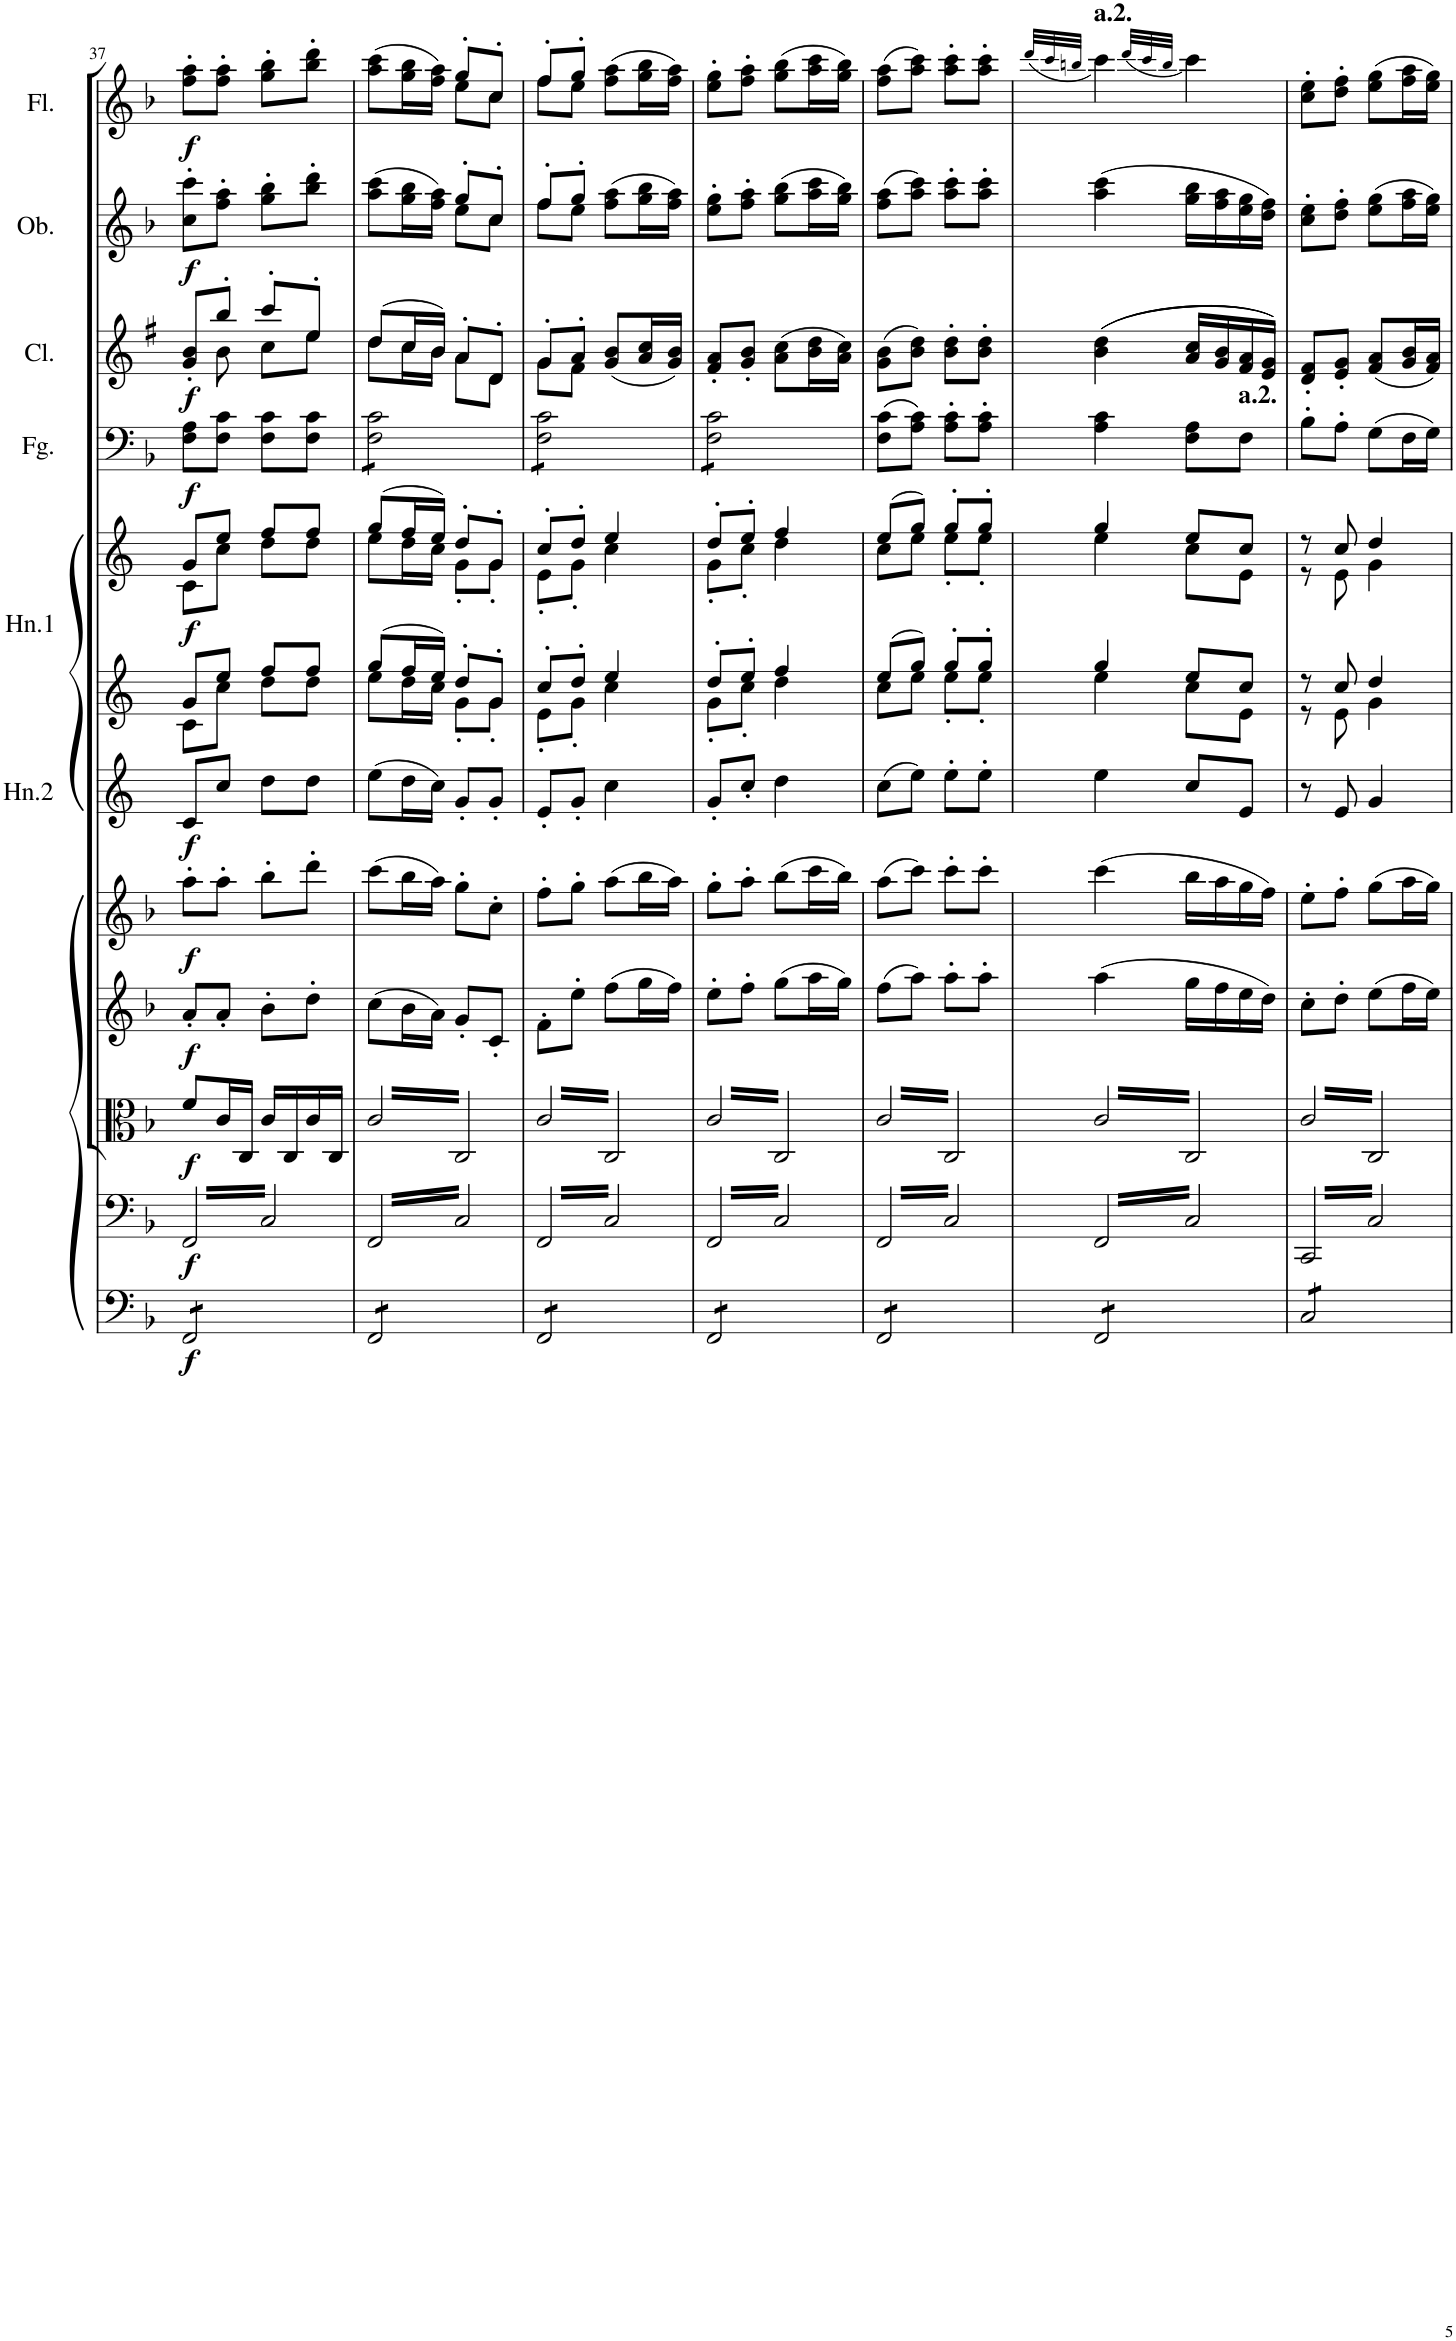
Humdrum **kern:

**kern	**dynam	**kern	**dynam	**kern	**dynam	**kern	**dynam	**kern	**dynam	**kern	**dynam	**kern	**kern	**dynam	**kern	**dynam	**kern	**dynam	**kern	**dynam	**kern	**dynam
*part12	*part12	*part11	*part11	*part10	*part10	*part9	*part9	*part8	*part8	*part7	*part7	*part6	*part5	*part5	*part4	*part4	*part3	*part3	*part2	*part2	*part1	*part1
*staff12	*staff12	*staff11	*staff11	*staff10	*staff10	*staff9	*staff9	*staff8	*staff8	*staff7	*staff7	*staff6	*staff5	*staff5	*staff4	*staff4	*staff3	*staff3	*staff2	*staff2	*staff1	*staff1
*I"Contrebasse	*	*I"Violoncelle	*	*I"Alto	*	*I"Violon II	*	*I"Violon I	*	*I"Cor 2 F	*	*I"Cor 1 F	*I"Cor 1 F	*	*I"Bassons	*	*I"Clarinettes Bb	*	*I"Hautbois	*	*I"Flûtes	*
*I'Cb	*	*I'Vc	*	*	*	*I'Vln	*	*I'Vln	*	*	*	*	*	*	*	*	*I'Cl.	*	*	*	*I'Fl.	*
!!LO:PB:g=z
*clefF4	*	*clefF4	*	*clefC3	*	*clefG2	*	*clefG2	*	*clefG2	*	*clefG2	*clefG2	*	*clefF4	*	*clefG2	*	*clefG2	*	*clefG2	*
*Trd7c12	*	*	*	*	*	*	*	*	*	*Trd4c7	*	*Trd4c7	*Trd4c7	*	*	*	*Trd1c2	*	*	*	*	*
*k[b-]	*	*k[b-]	*	*k[b-]	*	*k[b-]	*	*k[b-]	*	*k[]	*	*k[]	*k[]	*	*k[b-]	*	*k[f#]	*	*k[b-]	*	*k[b-]	*
*M2/4	*	*M2/4	*	*M2/4	*	*M2/4	*	*M2/4	*	*M2/4	*	*M2/4	*M2/4	*	*M2/4	*	*M2/4	*	*M2/4	*	*M2/4	*
=37	=37	=37	=37	=37	=37	=37	=37	=37	=37	=37	=37	=37	=37	=37	=37	=37	=37	=37	=37	=37	=37	=37
*	*	*	*	*	*	*	*	*	*	*	*	*^	*^	*	*	*	*^	*	*	*	*	*
!	!LO:DY:b	!	!LO:DY:b	!	!LO:DY:b	!	!LO:DY:b	!	!LO:DY:b	!	!LO:DY:b	!	!	!	!	!LO:DY:b	!	!LO:DY:b	!	!	!LO:DY:b	!	!LO:DY:b	!	!LO:DY:b
*tremolo	*	*	*	*	*	*	*	*	*	*	*	*	*	*	*	*	*	*	*	*	*	*	*	*	*
*	*	*tremolo	*	*	*	*	*	*	*	*	*	*	*	*	*	*	*	*	*	*	*	*	*	*	*
8FF/L	f	32FF/LLL	f	8f/L	f	8a'/L	f	8aa'\L	f	8c/L	f	8g/L	8c\L	8g/L	8c\L	f	8F\ 8A\L	f	8g/' 8b/'L	8ryy	f	8cc\' 8ccc\'L	f	8ff\' 8aa\'L	f
.	.	32C/	.	.	.	.	.	.	.	.	.	.	.	.	.	.	.	.	.	.	.	.	.	.	.
.	.	32FF/	.	.	.	.	.	.	.	.	.	.	.	.	.	.	.	.	.	.	.	.	.	.	.
.	.	32C/	.	.	.	.	.	.	.	.	.	.	.	.	.	.	.	.	.	.	.	.	.	.	.
8FF/	.	32FF/	.	16c/L	.	8a'/J	.	8aa'\J	.	8cc/J	.	8ee/J	8cc\J	8ee/J	8cc\J	.	8F\ 8c\J	.	8bb'/J	8b'\	.	8ff\' 8aa\'J	.	8ff\' 8aa\'J	.
.	.	32C/	.	.	.	.	.	.	.	.	.	.	.	.	.	.	.	.	.	.	.	.	.	.	.
.	.	32FF/	.	16C/JJ	.	.	.	.	.	.	.	.	.	.	.	.	.	.	.	.	.	.	.	.	.
.	.	32C/	.	.	.	.	.	.	.	.	.	.	.	.	.	.	.	.	.	.	.	.	.	.	.
8FF/	.	32FF/	.	16c/LL	.	8b-'\L	.	8bb-'\L	.	8dd\L	.	8ff/L	8dd\L	8ff/L	8dd\L	.	8F\ 8c\L	.	8ccc'/L	8cc'\L	.	8gg\' 8bb-\'L	.	8gg\' 8bb-\'L	.
.	.	32C/	.	.	.	.	.	.	.	.	.	.	.	.	.	.	.	.	.	.	.	.	.	.	.
.	.	32FF/	.	16C/	.	.	.	.	.	.	.	.	.	.	.	.	.	.	.	.	.	.	.	.	.
.	.	32C/	.	.	.	.	.	.	.	.	.	.	.	.	.	.	.	.	.	.	.	.	.	.	.
8FF/J	.	32FF/	.	16c/	.	8dd'\J	.	8ddd'\J	.	8dd\J	.	8ff/J	8dd\J	8ff/J	8dd\J	.	8F\ 8c\J	.	8ee'/J	8ee'\J	.	8bb-\' 8ddd\'J	.	8bb-\' 8ddd\'J	.
.	.	32C/	.	.	.	.	.	.	.	.	.	.	.	.	.	.	.	.	.	.	.	.	.	.	.
.	.	32FF/	.	16C/JJ	.	.	.	.	.	.	.	.	.	.	.	.	.	.	.	.	.	.	.	.	.
.	.	32C/JJJ	.	.	.	.	.	.	.	.	.	.	.	.	.	.	.	.	.	.	.	.	.	.	.
=38	=38	=38	=38	=38	=38	=38	=38	=38	=38	=38	=38	=38	=38	=38	=38	=38	=38	=38	=38	=38	=38	=38	=38	=38	=38
*	*	*	*	*	*	*	*	*	*	*	*	*	*	*	*	*	*	*	*	*	*	*^	*	*^	*
*	*	*	*	*tremolo	*	*	*	*	*	*	*	*	*	*	*	*	*	*	*	*	*	*	*	*	*	*	*
*	*	*	*	*	*	*	*	*	*	*	*	*	*	*	*	*	*tremolo	*	*	*	*	*	*	*	*	*	*
8FF/L	.	32FF/LLL	.	32c/LLL	.	(8cc\L	.	(8ccc\L	.	(8ee\L	.	8gg/L	8ee\L	(8gg/L	8ee\L	.	8F\ 8c\L	.	(8dd/L	8dd\L	.	(8aa\ 8ccc\L	4ryy	.	(8aa\ 8ccc\L	4ryy	.
.	.	32C/	.	32C/	.	.	.	.	.	.	.	.	.	.	.	.	.	.	.	.	.	.	.	.	.	.	.
.	.	32FF/	.	32c/	.	.	.	.	.	.	.	.	.	.	.	.	.	.	.	.	.	.	.	.	.	.	.
.	.	32C/	.	32C/	.	.	.	.	.	.	.	.	.	.	.	.	.	.	.	.	.	.	.	.	.	.	.
8FF/	.	32FF/	.	32c/	.	16b-\L	.	16bb-\L	.	16dd\L	.	16ff/L	16dd\L	16ff/L	16dd\L	.	8F\ 8c\	.	16cc/L	16cc\L	.	16gg\ 16bb-\L	.	.	16gg\ 16bb-\L	.	.
.	.	32C/	.	32C/	.	.	.	.	.	.	.	.	.	.	.	.	.	.	.	.	.	.	.	.	.	.	.
.	.	32FF/	.	32c/	.	16a\JJ)	.	16aa\JJ)	.	16cc\JJ)	.	16ee/JJ	16cc\JJ	16ee/JJ)	16cc\JJ	.	.	.	16b/JJ)	16b\JJ	.	16ff\ 16aa\JJ)	.	.	16ff\ 16aa\JJ)	.	.
.	.	32C/	.	32C/	.	.	.	.	.	.	.	.	.	.	.	.	.	.	.	.	.	.	.	.	.	.	.
8FF/	.	32FF/	.	32c/	.	8g'/L	.	8gg'\L	.	8g'/L	.	8dd'/L	8g'\L	8dd'/L	8g'\L	.	8F\ 8c\	.	8a'/L	8a'\L	.	8gg'/L	8ee'\L	.	8gg'/L	8ee'\L	.
.	.	32C/	.	32C/	.	.	.	.	.	.	.	.	.	.	.	.	.	.	.	.	.	.	.	.	.	.	.
.	.	32FF/	.	32c/	.	.	.	.	.	.	.	.	.	.	.	.	.	.	.	.	.	.	.	.	.	.	.
.	.	32C/	.	32C/	.	.	.	.	.	.	.	.	.	.	.	.	.	.	.	.	.	.	.	.	.	.	.
8FF/J	.	32FF/	.	32c/	.	8c'/J	.	8cc'\J	.	8g'/J	.	8g'/J	8g'\J	8g'/J	8g'\J	.	8F\ 8c\J	.	8d'/J	8d'\J	.	8cc'/J	8cc'\J	.	8cc'/J	8cc'\J	.
.	.	32C/	.	32C/	.	.	.	.	.	.	.	.	.	.	.	.	.	.	.	.	.	.	.	.	.	.	.
.	.	32FF/	.	32c/	.	.	.	.	.	.	.	.	.	.	.	.	.	.	.	.	.	.	.	.	.	.	.
.	.	32C/JJJ	.	32C/JJJ	.	.	.	.	.	.	.	.	.	.	.	.	.	.	.	.	.	.	.	.	.	.	.
=39	=39	=39	=39	=39	=39	=39	=39	=39	=39	=39	=39	=39	=39	=39	=39	=39	=39	=39	=39	=39	=39	=39	=39	=39	=39	=39	=39
8FF/L	.	32FF/LLL	.	32c/LLL	.	8f'\L	.	8ff'\L	.	8e'/L	.	8cc'/L	8e'\L	8cc'/L	8e'\L	.	8F\ 8c\L	.	8g'/L	8g'\L	.	8ff'/L	8ff'\L	.	8ff'/L	8ff'\L	.
.	.	32C/	.	32C/	.	.	.	.	.	.	.	.	.	.	.	.	.	.	.	.	.	.	.	.	.	.	.
.	.	32FF/	.	32c/	.	.	.	.	.	.	.	.	.	.	.	.	.	.	.	.	.	.	.	.	.	.	.
.	.	32C/	.	32C/	.	.	.	.	.	.	.	.	.	.	.	.	.	.	.	.	.	.	.	.	.	.	.
8FF/	.	32FF/	.	32c/	.	8ee'\J	.	8gg'\J	.	8g'/J	.	8dd'/J	8g'\J	8dd'/J	8g'\J	.	8F\ 8c\	.	8a'/J	8f#'\J	.	8gg'/J	8ee'\J	.	8gg'/J	8ee'\J	.
.	.	32C/	.	32C/	.	.	.	.	.	.	.	.	.	.	.	.	.	.	.	.	.	.	.	.	.	.	.
.	.	32FF/	.	32c/	.	.	.	.	.	.	.	.	.	.	.	.	.	.	.	.	.	.	.	.	.	.	.
.	.	32C/	.	32C/	.	.	.	.	.	.	.	.	.	.	.	.	.	.	.	.	.	.	.	.	.	.	.
8FF/	.	32FF/	.	32c/	.	(8ff\L	.	(8aa\L	.	4cc\	.	4ee/	4cc\	4ee/	4cc\	.	8F\ 8c\	.	(8g/ 8b/L	4ryy	.	(8ff\ 8aa\L	4ryy	.	(8ff\ 8aa\L	4ryy	.
.	.	32C/	.	32C/	.	.	.	.	.	.	.	.	.	.	.	.	.	.	.	.	.	.	.	.	.	.	.
.	.	32FF/	.	32c/	.	.	.	.	.	.	.	.	.	.	.	.	.	.	.	.	.	.	.	.	.	.	.
.	.	32C/	.	32C/	.	.	.	.	.	.	.	.	.	.	.	.	.	.	.	.	.	.	.	.	.	.	.
8FF/J	.	32FF/	.	32c/	.	16gg\L	.	16bb-\L	.	.	.	.	.	.	.	.	8F\ 8c\J	.	16a/ 16cc/L	.	.	16gg\ 16bb-\L	.	.	16gg\ 16bb-\L	.	.
.	.	32C/	.	32C/	.	.	.	.	.	.	.	.	.	.	.	.	.	.	.	.	.	.	.	.	.	.	.
.	.	32FF/	.	32c/	.	16ff\JJ)	.	16aa\JJ)	.	.	.	.	.	.	.	.	.	.	16g/ 16b/JJ)	.	.	16ff\ 16aa\JJ)	.	.	16ff\ 16aa\JJ)	.	.
.	.	32C/JJJ	.	32C/JJJ	.	.	.	.	.	.	.	.	.	.	.	.	.	.	.	.	.	.	.	.	.	.	.
*	*	*	*	*	*	*	*	*	*	*	*	*	*	*	*	*	*	*	*v	*v	*	*	*	*	*v	*v	*
*	*	*	*	*	*	*	*	*	*	*	*	*	*	*	*	*	*	*	*	*	*v	*v	*	*	*
=40	=40	=40	=40	=40	=40	=40	=40	=40	=40	=40	=40	=40	=40	=40	=40	=40	=40	=40	=40	=40	=40	=40	=40	=40
8FF/L	.	32FF/LLL	.	32c/LLL	.	8ee'\L	.	8gg'\L	.	8g'/L	.	8dd'/L	8g'\L	8dd'/L	8g'\L	.	8F\ 8c\L	.	8f#/' 8a/'L	.	8ee\' 8gg\'L	.	8ee\' 8gg\'L	.
.	.	32C/	.	32C/	.	.	.	.	.	.	.	.	.	.	.	.	.	.	.	.	.	.	.	.
.	.	32FF/	.	32c/	.	.	.	.	.	.	.	.	.	.	.	.	.	.	.	.	.	.	.	.
.	.	32C/	.	32C/	.	.	.	.	.	.	.	.	.	.	.	.	.	.	.	.	.	.	.	.
8FF/	.	32FF/	.	32c/	.	8ff'\J	.	8aa'\J	.	8cc'/J	.	8ee'/J	8cc'\J	8ee'/J	8cc'\J	.	8F\ 8c\	.	8g/' 8b/'J	.	8ff\' 8aa\'J	.	8ff\' 8aa\'J	.
.	.	32C/	.	32C/	.	.	.	.	.	.	.	.	.	.	.	.	.	.	.	.	.	.	.	.
.	.	32FF/	.	32c/	.	.	.	.	.	.	.	.	.	.	.	.	.	.	.	.	.	.	.	.
.	.	32C/	.	32C/	.	.	.	.	.	.	.	.	.	.	.	.	.	.	.	.	.	.	.	.
8FF/	.	32FF/	.	32c/	.	(8gg\L	.	(8bb-\L	.	4dd\	.	4ff/	4dd\	4ff/	4dd\	.	8F\ 8c\	.	(8a\ 8cc\L	.	(8gg\ 8bb-\L	.	(8gg\ 8bb-\L	.
.	.	32C/	.	32C/	.	.	.	.	.	.	.	.	.	.	.	.	.	.	.	.	.	.	.	.
.	.	32FF/	.	32c/	.	.	.	.	.	.	.	.	.	.	.	.	.	.	.	.	.	.	.	.
.	.	32C/	.	32C/	.	.	.	.	.	.	.	.	.	.	.	.	.	.	.	.	.	.	.	.
8FF/J	.	32FF/	.	32c/	.	16aa\L	.	16ccc\L	.	.	.	.	.	.	.	.	8F\ 8c\J	.	16b\ 16dd\L	.	16aa\ 16ccc\L	.	16aa\ 16ccc\L	.
*	*	*	*	*	*	*	*	*	*	*	*	*	*	*	*	*	*Xtremolo	*	*	*	*	*	*	*
.	.	32C/	.	32C/	.	.	.	.	.	.	.	.	.	.	.	.	.	.	.	.	.	.	.	.
.	.	32FF/	.	32c/	.	16gg\JJ)	.	16bb-\JJ)	.	.	.	.	.	.	.	.	.	.	16a\ 16cc\JJ)	.	16gg\ 16bb-\JJ)	.	16gg\ 16bb-\JJ)	.
.	.	32C/JJJ	.	32C/JJJ	.	.	.	.	.	.	.	.	.	.	.	.	.	.	.	.	.	.	.	.
=41	=41	=41	=41	=41	=41	=41	=41	=41	=41	=41	=41	=41	=41	=41	=41	=41	=41	=41	=41	=41	=41	=41	=41	=41
8FF/L	.	32FF/LLL	.	32c/LLL	.	(8ff\L	.	(8aa\L	.	(8cc\L	.	8ee/L	8cc\L	(8ee/L	8cc\L	.	(8F\ 8c\L	.	(8g\ 8b\L	.	(8ff\ 8aa\L	.	(8ff\ 8aa\L	.
.	.	32C/	.	32C/	.	.	.	.	.	.	.	.	.	.	.	.	.	.	.	.	.	.	.	.
.	.	32FF/	.	32c/	.	.	.	.	.	.	.	.	.	.	.	.	.	.	.	.	.	.	.	.
.	.	32C/	.	32C/	.	.	.	.	.	.	.	.	.	.	.	.	.	.	.	.	.	.	.	.
8FF/	.	32FF/	.	32c/	.	8aa\J)	.	8ccc\J)	.	8ee\J)	.	8gg/J	8ee\J	8gg/J)	8ee\J	.	8A\ 8c\J)	.	8b\ 8dd\J)	.	8aa\ 8ccc\J)	.	8aa\ 8ccc\J)	.
.	.	32C/	.	32C/	.	.	.	.	.	.	.	.	.	.	.	.	.	.	.	.	.	.	.	.
.	.	32FF/	.	32c/	.	.	.	.	.	.	.	.	.	.	.	.	.	.	.	.	.	.	.	.
.	.	32C/	.	32C/	.	.	.	.	.	.	.	.	.	.	.	.	.	.	.	.	.	.	.	.
8FF/	.	32FF/	.	32c/	.	8aa'\L	.	8ccc'\L	.	8ee'\L	.	8gg'/L	8ee'\L	8gg'/L	8ee'\L	.	8A\' 8c\'L	.	8b\' 8dd\'L	.	8aa\' 8ccc\'L	.	8aa\' 8ccc\'L	.
.	.	32C/	.	32C/	.	.	.	.	.	.	.	.	.	.	.	.	.	.	.	.	.	.	.	.
.	.	32FF/	.	32c/	.	.	.	.	.	.	.	.	.	.	.	.	.	.	.	.	.	.	.	.
.	.	32C/	.	32C/	.	.	.	.	.	.	.	.	.	.	.	.	.	.	.	.	.	.	.	.
8FF/J	.	32FF/	.	32c/	.	8aa'\J	.	8ccc'\J	.	8ee'\J	.	8gg'/J	8ee'\J	8gg'/J	8ee'\J	.	8A\' 8c\'J	.	8b\' 8dd\'J	.	8aa\' 8ccc\'J	.	8aa\' 8ccc\'J	.
.	.	32C/	.	32C/	.	.	.	.	.	.	.	.	.	.	.	.	.	.	.	.	.	.	.	.
.	.	32FF/	.	32c/	.	.	.	.	.	.	.	.	.	.	.	.	.	.	.	.	.	.	.	.
.	.	32C/JJJ	.	32C/JJJ	.	.	.	.	.	.	.	.	.	.	.	.	.	.	.	.	.	.	.	.
=42	=42	=42	=42	=42	=42	=42	=42	=42	=42	=42	=42	=42	=42	=42	=42	=42	=42	=42	=42	=42	=42	=42	=42	=42
.	.	.	.	.	.	.	.	.	.	.	.	.	.	.	.	.	.	.	.	.	.	.	(32qddd/LLL	.
.	.	.	.	.	.	.	.	.	.	.	.	.	.	.	.	.	.	.	.	.	.	.	32qccc/	.
.	.	.	.	.	.	.	.	.	.	.	.	.	.	.	.	.	.	.	.	.	.	.	32qbbn/JJJ	.
!	!	!	!	!	!	!	!	!	!	!	!	!	!	!	!	!	!	!	!	!	!	!	!LO:TX:a:B:t=a.2.	!
8FF/L	.	32FF/LLL	.	32c/LLL	.	(4aa\	.	(4ccc\	.	4ee\	.	4gg/	4ee\	4gg/	4ee\	.	4A\ 4c\	.	((4b\ 4dd\	.	(4aa\ 4ccc\	.	4ccc\)	.
.	.	32C/	.	32C/	.	.	.	.	.	.	.	.	.	.	.	.	.	.	.	.	.	.	.	.
.	.	32FF/	.	32c/	.	.	.	.	.	.	.	.	.	.	.	.	.	.	.	.	.	.	.	.
.	.	32C/	.	32C/	.	.	.	.	.	.	.	.	.	.	.	.	.	.	.	.	.	.	.	.
8FF/	.	32FF/	.	32c/	.	.	.	.	.	.	.	.	.	.	.	.	.	.	.	.	.	.	.	.
.	.	32C/	.	32C/	.	.	.	.	.	.	.	.	.	.	.	.	.	.	.	.	.	.	.	.
.	.	32FF/	.	32c/	.	.	.	.	.	.	.	.	.	.	.	.	.	.	.	.	.	.	.	.
.	.	32C/	.	32C/	.	.	.	.	.	.	.	.	.	.	.	.	.	.	.	.	.	.	.	.
.	.	.	.	.	.	.	.	.	.	.	.	.	.	.	.	.	.	.	.	.	.	.	(32qddd/LLL	.
.	.	.	.	.	.	.	.	.	.	.	.	.	.	.	.	.	.	.	.	.	.	.	32qccc/	.
.	.	.	.	.	.	.	.	.	.	.	.	.	.	.	.	.	.	.	.	.	.	.	32qbb/JJJ	.
8FF/	.	32FF/	.	32c/	.	16gg\LL	.	16bb-\LL	.	8cc/L	.	8ee/L	8cc\L	8ee/L	8cc\L	.	8F\ 8A\L	.	16a/ 16cc/LL	.	16gg\ 16bb-\LL	.	4ccc\)	.
.	.	32C/	.	32C/	.	.	.	.	.	.	.	.	.	.	.	.	.	.	.	.	.	.	.	.
.	.	32FF/	.	32c/	.	16ff\	.	16aa\	.	.	.	.	.	.	.	.	.	.	16g/ 16b/	.	16ff\ 16aa\	.	.	.
.	.	32C/	.	32C/	.	.	.	.	.	.	.	.	.	.	.	.	.	.	.	.	.	.	.	.
!	!	!	!	!	!	!	!	!	!	!	!	!	!	!	!	!	!LO:TX:a:B:t=a.2.	!	!	!	!	!	!	!
8FF/J	.	32FF/	.	32c/	.	16ee\	.	16gg\	.	8e/J	.	8cc/J	8e\J	8cc/J	8e\J	.	8F\J	.	16f#/ 16a/	.	16ee\ 16gg\	.	.	.
.	.	32C/	.	32C/	.	.	.	.	.	.	.	.	.	.	.	.	.	.	.	.	.	.	.	.
.	.	32FF/	.	32c/	.	16dd\JJ)	.	16ff\JJ)	.	.	.	.	.	.	.	.	.	.	16e/ 16g/JJ))	.	16dd\ 16ff\JJ)	.	.	.
.	.	32C/JJJ	.	32C/JJJ	.	.	.	.	.	.	.	.	.	.	.	.	.	.	.	.	.	.	.	.
=43	=43	=43	=43	=43	=43	=43	=43	=43	=43	=43	=43	=43	=43	=43	=43	=43	=43	=43	=43	=43	=43	=43	=43	=43
8C/L	.	32CC/LLL	.	32c/LLL	.	8cc'\L	.	8ee'\L	.	8r	.	8r	8r	8r	8r	.	8B-'\L	.	8d/' 8f#/'L	.	8cc\' 8ee\'L	.	8cc\' 8ee\'L	.
.	.	32C/	.	32C/	.	.	.	.	.	.	.	.	.	.	.	.	.	.	.	.	.	.	.	.
.	.	32CC/	.	32c/	.	.	.	.	.	.	.	.	.	.	.	.	.	.	.	.	.	.	.	.
.	.	32C/	.	32C/	.	.	.	.	.	.	.	.	.	.	.	.	.	.	.	.	.	.	.	.
8C/	.	32CC/	.	32c/	.	8dd'\J	.	8ff'\J	.	8e/	.	8cc/	8e\	8cc/	8e\	.	8A'\J	.	8e/' 8g/'J	.	8dd\' 8ff\'J	.	8dd\' 8ff\'J	.
.	.	32C/	.	32C/	.	.	.	.	.	.	.	.	.	.	.	.	.	.	.	.	.	.	.	.
.	.	32CC/	.	32c/	.	.	.	.	.	.	.	.	.	.	.	.	.	.	.	.	.	.	.	.
.	.	32C/	.	32C/	.	.	.	.	.	.	.	.	.	.	.	.	.	.	.	.	.	.	.	.
8C/	.	32CC/	.	32c/	.	(8ee\L	.	(8gg\L	.	4g/	.	4dd/	4g\	4dd/	4g\	.	(8G\L	.	(8f#/ 8a/L	.	(8ee\ 8gg\L	.	(8ee\ 8gg\L	.
.	.	32C/	.	32C/	.	.	.	.	.	.	.	.	.	.	.	.	.	.	.	.	.	.	.	.
.	.	32CC/	.	32c/	.	.	.	.	.	.	.	.	.	.	.	.	.	.	.	.	.	.	.	.
.	.	32C/	.	32C/	.	.	.	.	.	.	.	.	.	.	.	.	.	.	.	.	.	.	.	.
8C/J	.	32CC/	.	32c/	.	16ff\L	.	16aa\L	.	.	.	.	.	.	.	.	16F\L	.	16g/ 16b/L	.	16ff\ 16aa\L	.	16ff\ 16aa\L	.
*Xtremolo	*	*	*	*	*	*	*	*	*	*	*	*	*	*	*	*	*	*	*	*	*	*	*	*
.	.	32C/	.	32C/	.	.	.	.	.	.	.	.	.	.	.	.	.	.	.	.	.	.	.	.
.	.	32CC/	.	32c/	.	16ee\JJ)	.	16gg\JJ)	.	.	.	.	.	.	.	.	16G\JJ)	.	16f#/ 16a/JJ)	.	16ee\ 16gg\JJ)	.	16ee\ 16gg\JJ)	.
.	.	32C/JJJ	.	32C/JJJ	.	.	.	.	.	.	.	.	.	.	.	.	.	.	.	.	.	.	.	.
*	*	*	*	*Xtremolo	*	*	*	*	*	*	*	*	*	*	*	*	*	*	*	*	*	*	*	*
*	*	*Xtremolo	*	*	*	*	*	*	*	*	*	*	*	*	*	*	*	*	*	*	*	*	*	*
.	.	.	.	.	.	.	.	.	.	.	.	.	.	.	.	.	.	.	.	.	.	.	.	.
.	.	.	.	.	.	.	.	.	.	.	.	.	.	.	.	.	.	.	.	.	.	.	.	.
.	.	.	.	.	.	.	.	.	.	.	.	.	.	.	.	.	.	.	.	.	.	.	.	.
.	.	.	.	.	.	.	.	.	.	.	.	.	.	.	.	.	.	.	.	.	.	.	.	.
.	.	.	.	.	.	.	.	.	.	.	.	.	.	.	.	.	.	.	.	.	.	.	.	.
.	.	.	.	.	.	.	.	.	.	.	.	.	.	.	.	.	.	.	.	.	.	.	.	.
.	.	.	.	.	.	.	.	.	.	.	.	.	.	.	.	.	.	.	.	.	.	.	.	.
.	.	.	.	.	.	.	.	.	.	.	.	.	.	.	.	.	.	.	.	.	.	.	.	.
*	*	*	*	*	*	*	*	*	*	*	*	*v	*v	*	*	*	*	*	*	*	*	*	*	*
*	*	*	*	*	*	*	*	*	*	*	*	*	*v	*v	*	*	*	*	*	*	*	*	*
=	=	=	=	=	=	=	=	=	=	=	=	=	=	=	=	=	=	=	=	=	=	=
*-	*-	*-	*-	*-	*-	*-	*-	*-	*-	*-	*-	*-	*-	*-	*-	*-	*-	*-	*-	*-	*-	*-
